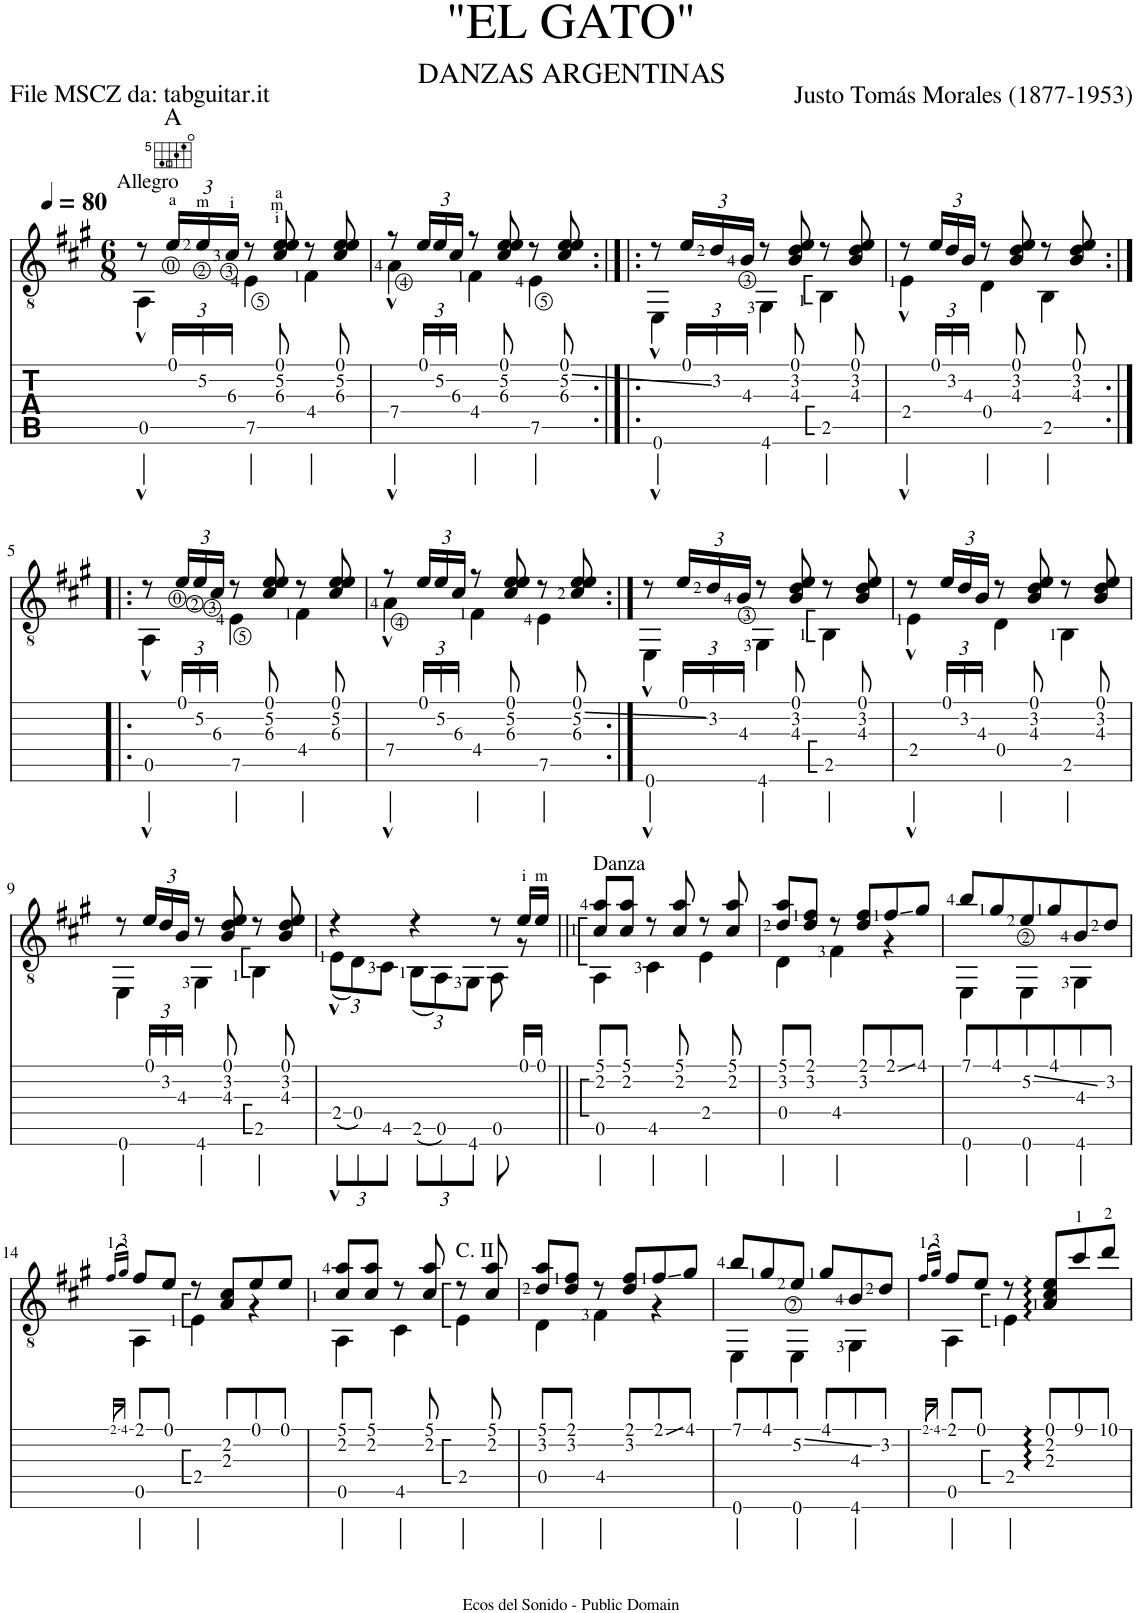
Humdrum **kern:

**kern	**kern	**harte
*part2	*part1	*part1
*staff2	*staff1	*
*I"Chitarra classica (Intavolatura)	*I"Guitar	*
*stria6	*	*
*	*clefGv2	*
*k[f#c#g#]	*k[f#c#g#]	*
*M6/8	*M6/8	*
*MM80	*MM80	*
=1	=1	=1
*^	*^	*
!	!	!LO:TX:a:t=Allegro	!	!
8r	4AA^^\	8r	4AA^^\	.
*Xbrackettup	*	*Xbrackettup	*	*
24e/LL	.	24e/LL	.	A:maj
24e/	.	24e/	.	.
24c#/JJ	.	24c#/JJ	.	.
8r	4E\	8r	4E\	.
8c#/ 8e/ 8e/	.	8c#/ 8e/ 8e/	.	.
8r	4F#\	8r	4F#\	.
8c#/ 8e/ 8e/	.	8c#/ 8e/ 8e/	.	.
=2	=2	=2	=2	=2
8r	4A^^\	8r	4A^^\	.
24e/LL	.	24e/LL	.	.
24e/	.	24e/	.	.
24c#/JJ	.	24c#/JJ	.	.
8r	4F#\	8r	4F#\	.
8c#/ 8e/ 8e/	.	8c#/ 8e/ 8e/	.	.
8r	4E\	8r	4E\	.
8c#/ 8e/ 8e/	.	8c#/ 8e/ 8e/	.	.
=3:|!|:	=3:|!|:	=3:|!|:	=3:|!|:	=3:|!|:
8r	4EE^^\	8r	4EE^^\	.
24e/LL	.	24e/LL	.	.
24d/	.	24d/	.	.
24B/JJ	.	24B/JJ	.	.
8r	4GG#\	8r	4GG#\	.
8B/ 8d/ 8e/	.	8B/ 8d/ 8e/	.	.
8r	4BB\	8r	4BB\	.
8B/ 8d/ 8e/	.	8B/ 8d/ 8e/	.	.
=4	=4	=4	=4	=4
8r	4E^^\	8r	4E^^\	.
24e/LL	.	24e/LL	.	.
24d/	.	24d/	.	.
24B/JJ	.	24B/JJ	.	.
8r	4D\	8r	4D\	.
8B/ 8d/ 8e/	.	8B/ 8d/ 8e/	.	.
8r	4BB\	8r	4BB\	.
8B/ 8d/ 8e/	.	8B/ 8d/ 8e/	.	.
!!LO:LB:g=z	!!
=5:|!|:	=5:|!|:	=5:|!|:	=5:|!|:	=5:|!|:
8r	4AA^^\	8r	4AA^^\	.
24e/LL	.	24e/LL	.	.
24e/	.	24e/	.	.
24c#/JJ	.	24c#/JJ	.	.
8r	4E\	8r	4E\	.
8c#/ 8e/ 8e/	.	8c#/ 8e/ 8e/	.	.
8r	4F#\	8r	4F#\	.
8c#/ 8e/ 8e/	.	8c#/ 8e/ 8e/	.	.
=6	=6	=6	=6	=6
8r	4A^^\	8r	4A^^\	.
24e/LL	.	24e/LL	.	.
24e/	.	24e/	.	.
24c#/JJ	.	24c#/JJ	.	.
8r	4F#\	8r	4F#\	.
8c#/ 8e/ 8e/	.	8c#/ 8e/ 8e/	.	.
8r	4E\	8r	4E\	.
8c#/ 8e/ 8e/	.	8c#/ 8e/ 8e/	.	.
=7:|!	=7:|!	=7:|!	=7:|!	=7:|!
8r	4EE^^\	8r	4EE^^\	.
24e/LL	.	24e/LL	.	.
24d/	.	24d/	.	.
24B/JJ	.	24B/JJ	.	.
8r	4GG#\	8r	4GG#\	.
8B/ 8d/ 8e/	.	8B/ 8d/ 8e/	.	.
8r	4BB\	8r	4BB\	.
8B/ 8d/ 8e/	.	8B/ 8d/ 8e/	.	.
=8	=8	=8	=8	=8
8r	4E^^\	8r	4E^^\	.
24e/LL	.	24e/LL	.	.
24d/	.	24d/	.	.
24B/JJ	.	24B/JJ	.	.
8r	4D\	8r	4D\	.
8B/ 8d/ 8e/	.	8B/ 8d/ 8e/	.	.
8r	4BB\	8r	4BB\	.
8B/ 8d/ 8e/	.	8B/ 8d/ 8e/	.	.
!!LO:LB:g=z	!!
=9	=9	=9	=9	=9
8r	4EE\	8r	4EE\	.
24e/LL	.	24e/LL	.	.
24d/	.	24d/	.	.
24B/JJ	.	24B/JJ	.	.
8r	4GG#\	8r	4GG#\	.
8B/ 8d/ 8e/	.	8B/ 8d/ 8e/	.	.
8r	4BB\	8r	4BB\	.
8B/ 8d/ 8e/	.	8B/ 8d/ 8e/	.	.
=10	=10	=10	=10	=10
4r	(12E^^\L	4r	(12E^^\L	.
.	12D\)	.	12D\)	.
.	12C#\J	.	12C#\J	.
4r	(12BB\L	4r	(12BB\L	.
.	12AA\)	.	12AA\)	.
.	12GG#\J	.	12GG#\J	.
8r	8AA\	8r	8AA\	.
16e/LL	8r	16e/LL	8r	.
16e/JJ	.	16e/JJ	.	.
=11||	=11||	=11||	=11||	=11||
!	!	!LO:TX:a:t=Danza	!	!
8c#/ 8a/L	4AA\	8c#/ 8a/L	4AA\	.
8c#/ 8a/J	.	8c#/ 8a/J	.	.
8r	4C#\	8r	4C#\	.
8c#/ 8a/	.	8c#/ 8a/	.	.
8r	4E\	8r	4E\	.
8c#/ 8a/	.	8c#/ 8a/	.	.
=12	=12	=12	=12	=12
8d/ 8a/L	4D\	8d/ 8a/L	4D\	.
8d/ 8f#/J	.	8d/ 8f#/J	.	.
8r	4F#\	8r	4F#\	.
8d/ 8f#/L	.	8d/ 8f#/L	.	.
8f#/	4r	8f#/	4r	.
8g#/J	.	8g#/J	.	.
=13	=13	=13	=13	=13
8b/L	4EE\	8b/L	4EE\	.
8g#/	.	8g#/	.	.
8e/	4EE\	8e/	4EE\	.
8g#/	.	8g#/	.	.
8B/	4GG#\	8B/	4GG#\	.
8d/J	.	8d/J	.	.
!!LO:LB:g=z	!!
=14	=14	=14	=14	=14
(((16qf#/LL	.	(((16qf#/LL	.	.
16qg#/JJ)))	.	16qg#/JJ)))	.	.
8f#/L	4AA\	8f#/L	4AA\	.
8e/J	.	8e/J	.	.
8r	4E\	8r	4E\	.
8A/ 8c#/L	.	8A/ 8c#/L	.	.
8e/	4r	8e/	4r	.
8e/J	.	8e/J	.	.
=15	=15	=15	=15	=15
8c#/ 8a/L	4AA\	8c#/ 8a/L	4AA\	.
8c#/ 8a/J	.	8c#/ 8a/J	.	.
8r	4C#\	8r	4C#\	.
8c#/ 8a/	.	8c#/ 8a/	.	.
!	!	!LO:TX:a:t=C. II	!	!
8r	4E\	8r	4E\	.
8c#/ 8a/	.	8c#/ 8a/	.	.
=16	=16	=16	=16	=16
8d/ 8a/L	4D\	8d/ 8a/L	4D\	.
8d/ 8f#/J	.	8d/ 8f#/J	.	.
8r	4F#\	8r	4F#\	.
8d/ 8f#/L	.	8d/ 8f#/L	.	.
8f#/	4r	8f#/	4r	.
8g#/J	.	8g#/J	.	.
=17	=17	=17	=17	=17
8b/L	4EE\	8b/L	4EE\	.
8g#/	.	8g#/	.	.
8e/J	4EE\	8e/J	4EE\	.
8g#/L	.	8g#/L	.	.
8B/	4GG#\	8B/	4GG#\	.
8d/J	.	8d/J	.	.
=18	=18	=18	=18	=18
(((16qf#/LL	.	(((16qf#/LL	.	.
16qg#/JJ)))	.	16qg#/JJ)))	.	.
8f#/L	4AA\	8f#/L	4AA\	.
8e/J	.	8e/J	.	.
8r	4E\	8r	4E\	.
8A/ 8c#/ 8e/L	.	8A/ 8c#/ 8e/L	.	.
8cc#/	4ryy	8cc#/	4ryy	.
8dd/J	.	8dd/J	.	.
*v	*v	*	*	*
*	*v	*v	*
=	=	=
*-	*-	*-
